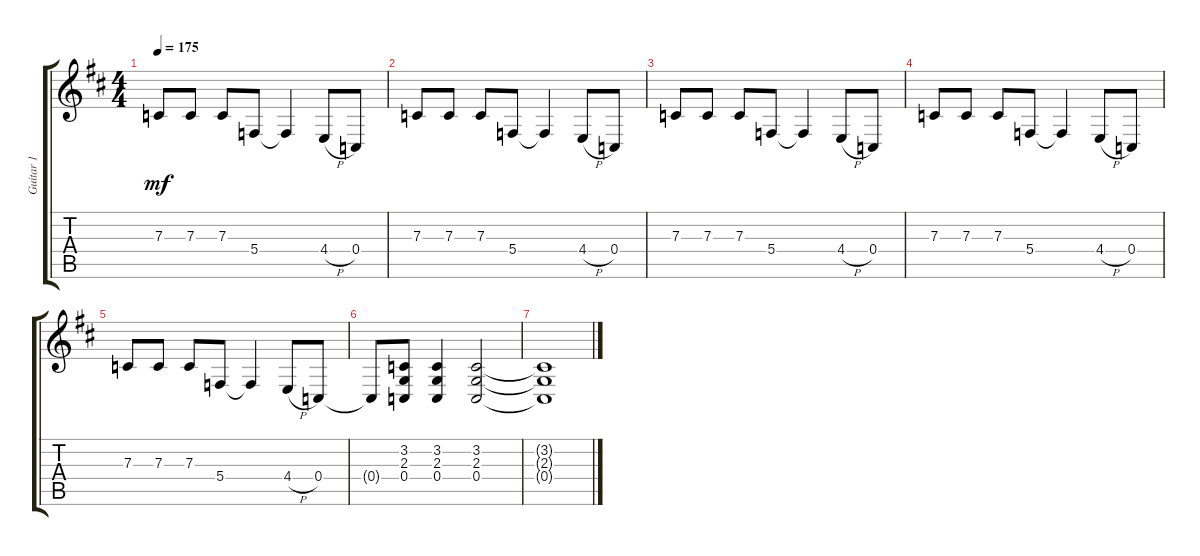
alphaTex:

\track ("Guitar 1" "Guitar 1") {instrument flute}
\staff {score tabs}
\tuning (D4 A3 F3 C3 G2 C2) {hide}
\ts (4 4)
\tempo 175
\clef g2
\ks d
7.3.8{dy mf} 7.3.8 7.3.8 5.4.8 5.4{t}.4 4.4{h}.8 0.4.8 |
7.3.8 7.3.8 7.3.8 5.4.8 5.4{t}.4 4.4{h}.8 0.4.8 |
7.3.8 7.3.8 7.3.8 5.4.8 5.4{t}.4 4.4{h}.8 0.4.8 |
7.3.8 7.3.8 7.3.8 5.4.8 5.4{t}.4 4.4{h}.8 0.4.8 |
7.3.8 7.3.8 7.3.8 5.4.8 5.4{t}.4 4.4{h}.8 0.4.8 |
0.4{t}.8 (3.2 2.3 0.4).8 (3.2 2.3 0.4).4 (3.2 2.3 0.4).2 |
(3.2{t} 2.3{t} 0.4{t}).1
